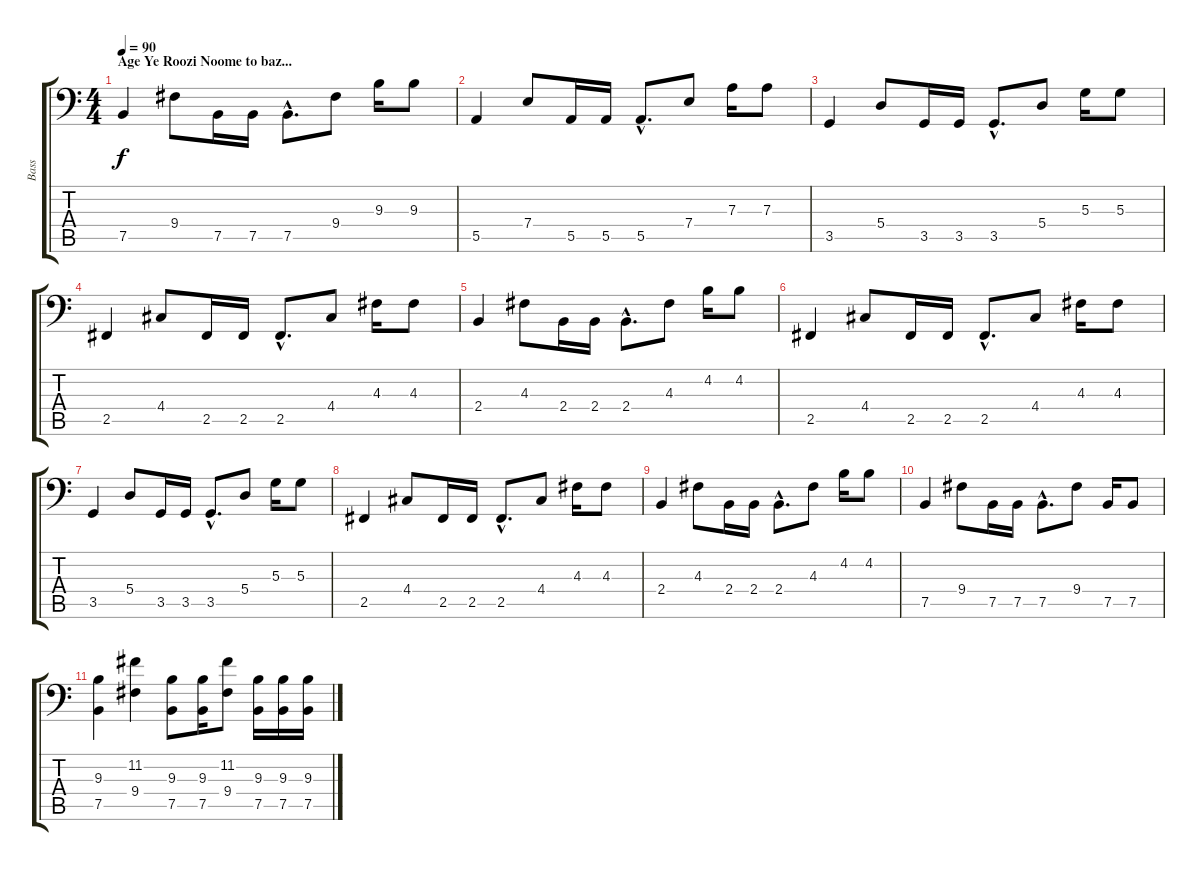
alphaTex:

\track ("Bass" "Bass") {instrument electricbassfinger}
\staff {score tabs}
\tuning (C3 G2 D2 A1 E1 B0) {hide}
\ts (4 4)
\section ("" "Age Ye Roozi Noome to baz...")
\tempo 90
\clef f4
\ks c
7.5.4{dy f} 9.4.8 7.5.16 7.5.16 7.5{hac}.8{d} 9.4.8 9.3.16 9.3.8 |
5.5.4 7.4.8 5.5.16 5.5.16 5.5{hac}.8{d} 7.4.8 7.3.16 7.3.8 |
3.5.4 5.4.8 3.5.16 3.5.16 3.5{hac}.8{d} 5.4.8 5.3.16 5.3.8 |
2.5.4 4.4.8 2.5.16 2.5.16 2.5{hac}.8{d} 4.4.8 4.3.16 4.3.8 |
2.4.4 4.3.8 2.4.16 2.4.16 2.4{hac}.8{d} 4.3.8 4.2.16 4.2.8 |
2.5.4 4.4.8 2.5.16 2.5.16 2.5{hac}.8{d} 4.4.8 4.3.16 4.3.8 |
3.5.4 5.4.8 3.5.16 3.5.16 3.5{hac}.8{d} 5.4.8 5.3.16 5.3.8 |
2.5.4{volume 0} 4.4.8 2.5.16 2.5.16 2.5{hac}.8{d} 4.4.8 4.3.16 4.3.8 |
2.4.4 4.3.8 2.4.16 2.4.16 2.4{hac}.8{d} 4.3.8 4.2.16 4.2.8 |
7.5.4 9.4.8 7.5.16 7.5.16 7.5{hac}.8{d} 9.4.8 7.5.16 7.5.8 |
(9.3 7.5).4 (11.2 9.4).4 (9.3 7.5).8 (9.3 7.5).16 (11.2 9.4).8 (9.3 7.5).16 (9.3 7.5).16 (9.3 7.5).16
